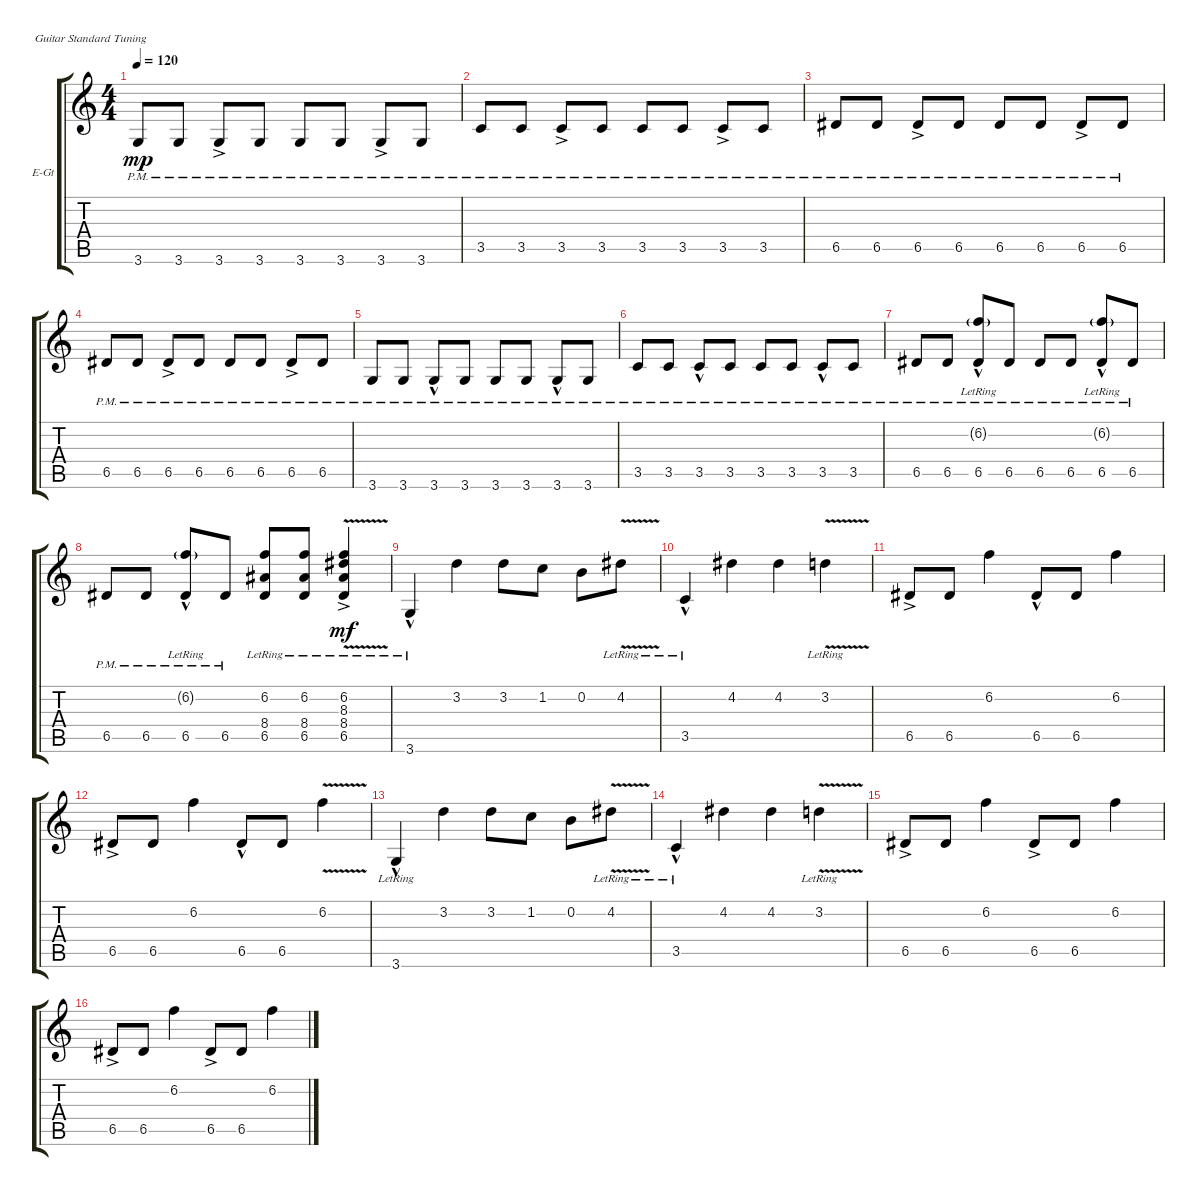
\defaultSystemsLayout 4
\bracketExtendMode groupsimilarinstruments
\firstSystemTrackNameOrientation horizontal
\otherSystemsTrackNameOrientation horizontal
\track ("Electric Guitar" "E-Gt") {instrument overdrivenguitar}
\staff {score tabs}
\tuning (E4 B3 G3 D3 A2 E2)
\ts (4 4)
\tempo 120
\clef g2
\ks c
3.6{pm}.8{dy mp} 3.6{pm}.8 3.6{ac pm}.8 3.6{pm}.8 3.6{pm}.8 3.6{pm}.8 3.6{ac pm}.8 3.6{pm}.8 |
3.5{pm}.8 3.5{pm}.8 3.5{ac pm}.8 3.5{pm}.8 3.5{pm}.8 3.5{pm}.8 3.5{ac pm}.8 3.5{pm}.8 |
6.5{pm}.8 6.5{pm}.8 6.5{ac pm}.8 6.5{pm}.8 6.5{pm}.8 6.5{pm}.8 6.5{ac pm}.8 6.5{pm}.8 |
6.5{pm}.8 6.5{pm}.8 6.5{ac pm}.8 6.5{pm}.8 6.5{pm}.8 6.5{pm}.8 6.5{ac pm}.8 6.5{pm}.8 |
3.6{pm}.8 3.6{pm}.8 3.6{hac pm}.8 3.6{pm}.8 3.6{pm}.8 3.6{pm}.8 3.6{hac pm}.8 3.6{pm}.8 |
3.5{pm}.8 3.5{pm}.8 3.5{hac pm}.8 3.5{pm}.8 3.5{pm}.8 3.5{pm}.8 3.5{hac pm}.8 3.5{pm}.8 |
6.5{pm}.8 6.5{pm}.8 (6.5{hac pm} 6.2{g lr}).8 6.5{pm}.8 6.5{pm}.8 6.5{pm}.8 (6.5{hac pm} 6.2{g lr}).8 6.5{pm}.8 |
6.5{pm}.8 6.5{pm}.8 (6.5{hac pm} 6.2{g lr}).8 6.5{pm}.8 (6.5{lr} 8.4 6.2).8 (6.5{lr} 8.4 6.2).8 (6.5{v ac lr} 8.4{v} 8.3{v} 6.2).4{dy mf} |
3.6{hac lr}.4 3.2.4 3.2.8 1.2.8 0.2.8 4.2{v lr}.8 |
3.5{hac lr}.4 4.2.4 4.2.4 3.2{v lr}.4 |
6.5{ac}.8 6.5.8 6.2.4 6.5{hac}.8 6.5.8 6.2.4 |
6.5{ac}.8 6.5.8 6.2.4 6.5{hac}.8 6.5.8 6.2{v}.4 |
3.6{hac lr}.4 3.2.4 3.2.8 1.2.8 0.2.8 4.2{v lr}.8 |
3.5{hac lr}.4 4.2.4 4.2.4 3.2{v lr}.4 |
6.5{ac}.8 6.5.8 6.2.4 6.5{ac}.8 6.5.8 6.2.4 |
6.5{ac}.8 6.5.8 6.2.4 6.5{ac}.8 6.5.8 6.2.4
